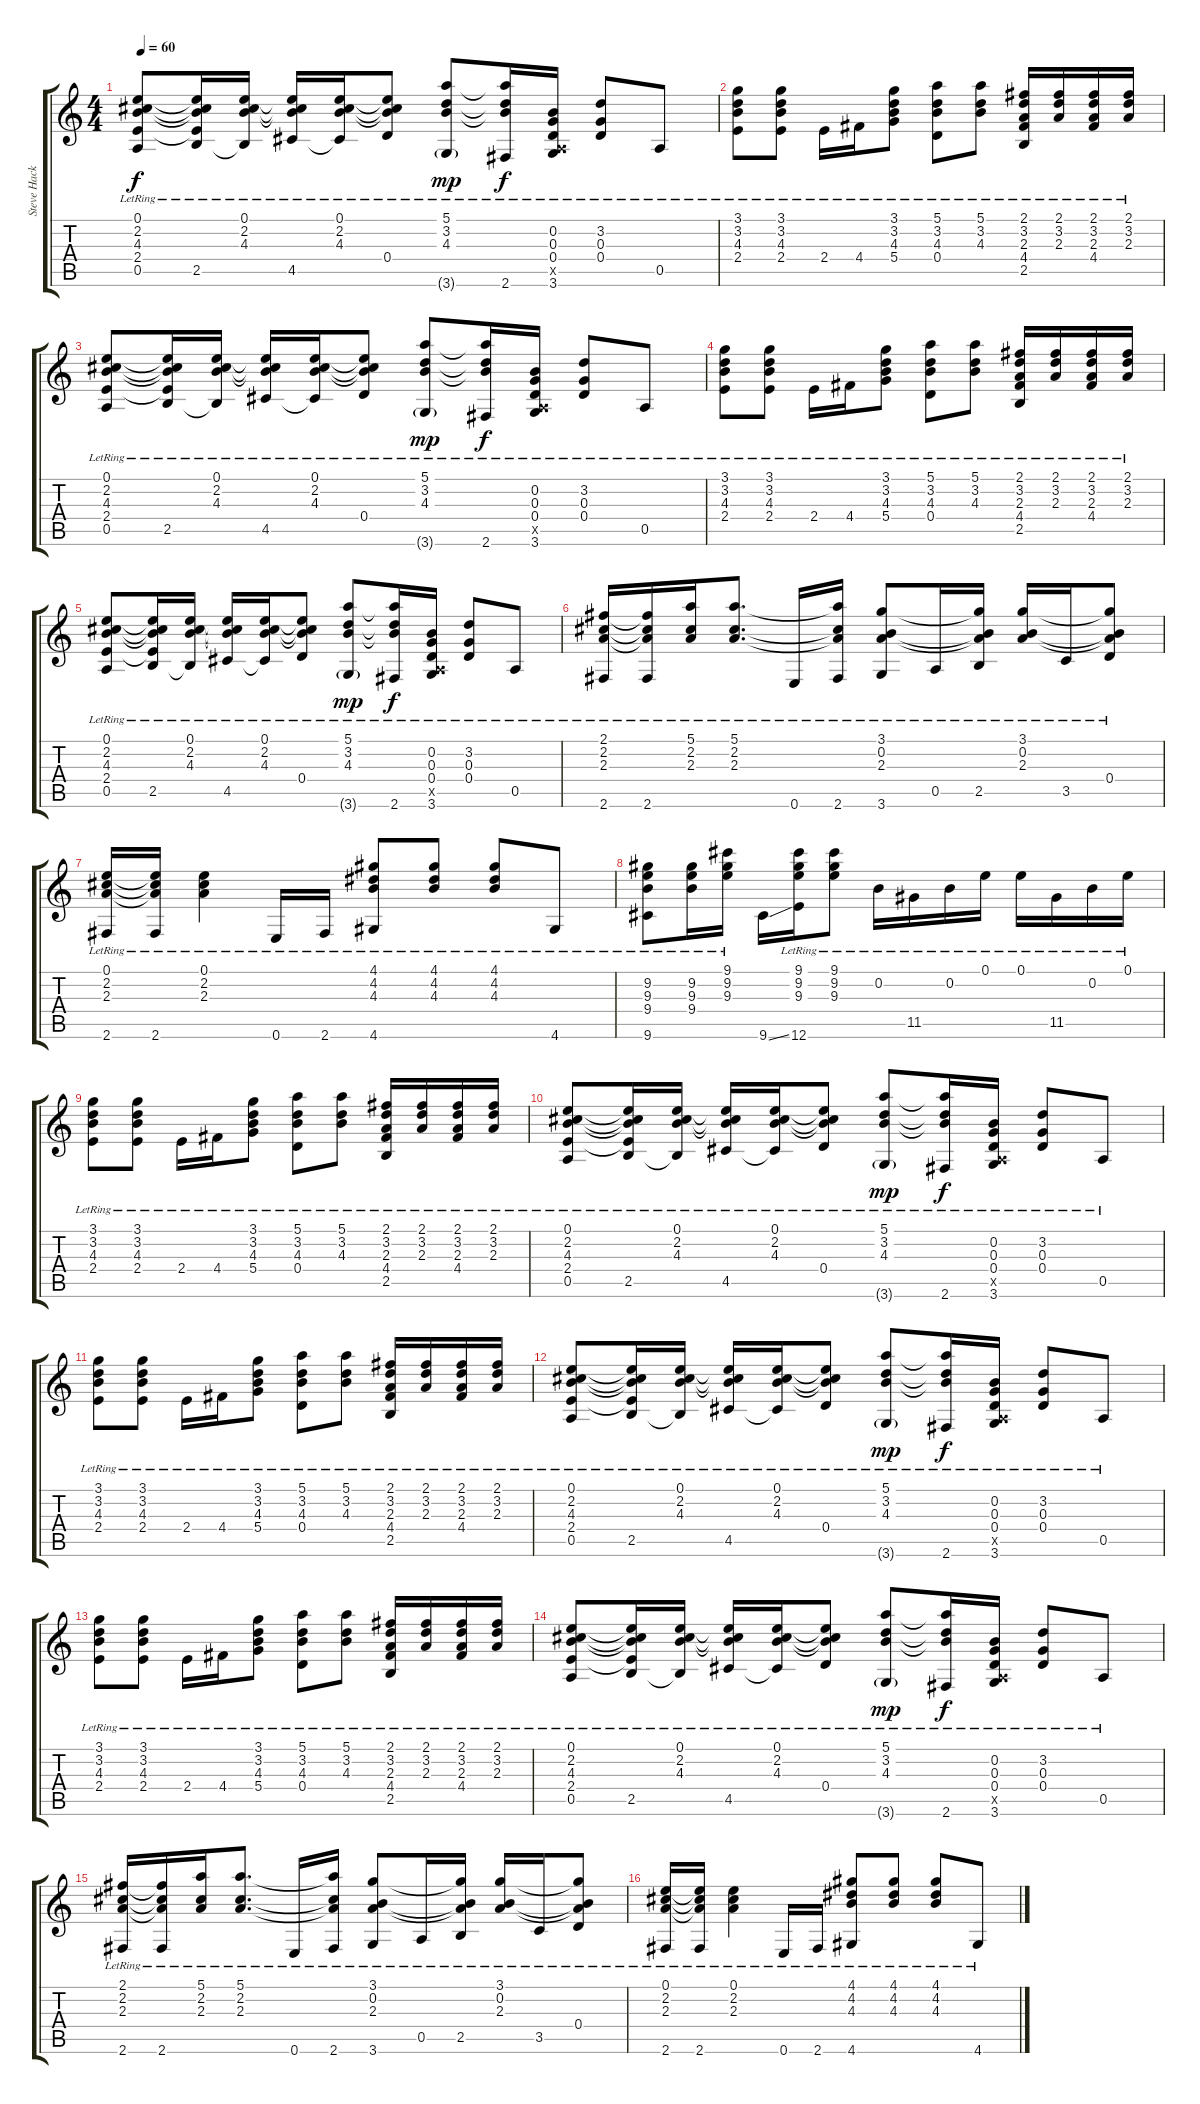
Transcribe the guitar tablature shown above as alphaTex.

\track ("Steve Hackett (electric guitar)" "Steve Hack") {instrument electricguitarjazz}
\staff {score tabs}
\tuning (E4 B3 G3 D3 A2 E2) {hide}
\ts (4 4)
\tempo 60
\clef g2
\ks c
(0.1{lr} 2.2{lr} 4.3{lr} 2.4{lr} 0.5{lr}).8{dy f} (0.1{t} 2.2{t} 4.3{t} 2.4{t} 2.5{lr}).16 (0.1{lr} 2.2{lr} 4.3{lr} 2.5{t}).16 (0.1{t} 2.2{t} 4.3{t} 4.5{lr}).16 (0.1{lr} 2.2{lr} 4.3{lr} 4.5{t}).16 (0.1{t} 2.2{t} 4.3{t} 0.4{lr}).8 (5.1{lr} 3.2{lr} 4.3{lr} 3.6{g lr}).8{dy mp} (5.1{t} 3.2{t} 4.3{t} 2.6{lr}).16{dy f} (0.2{lr} 0.3{lr} 0.4{lr} 0.5{x} 3.6{lr}).16 (3.2{lr} 0.3{lr} 0.4{lr}).8 0.5{lr}.8 |
(3.1{lr} 3.2{lr} 4.3{lr} 2.4{lr}).8 (3.1{lr} 3.2{lr} 4.3{lr} 2.4{lr}).8 2.4{lr}.16 4.4{lr}.16 (3.1{lr} 3.2{lr} 4.3{lr} 5.4{lr}).8 (5.1{lr} 3.2{lr} 4.3{lr} 0.4{lr}).8 (5.1{lr} 3.2{lr} 4.3{lr}).8 (2.1{lr} 3.2{lr} 2.3{lr} 4.4{lr} 2.5{lr}).16 (2.1{lr} 3.2{lr} 2.3{lr}).16 (2.1{lr} 3.2{lr} 2.3{lr} 4.4{lr}).16 (2.1{lr} 3.2{lr} 2.3{lr}).16 |
(0.1{lr} 2.2{lr} 4.3{lr} 2.4{lr} 0.5{lr}).8 (0.1{t} 2.2{t} 4.3{t} 2.4{t} 2.5{lr}).16 (0.1{lr} 2.2{lr} 4.3{lr} 2.5{t}).16 (0.1{t} 2.2{t} 4.3{t} 4.5{lr}).16 (0.1{lr} 2.2{lr} 4.3{lr} 4.5{t}).16 (0.1{t} 2.2{t} 4.3{t} 0.4{lr}).8 (5.1{lr} 3.2{lr} 4.3{lr} 3.6{g lr}).8{dy mp} (5.1{t} 3.2{t} 4.3{t} 2.6{lr}).16{dy f} (0.2{lr} 0.3{lr} 0.4{lr} 0.5{x} 3.6{lr}).16 (3.2{lr} 0.3{lr} 0.4{lr}).8 0.5{lr}.8 |
(3.1{lr} 3.2{lr} 4.3{lr} 2.4{lr}).8 (3.1{lr} 3.2{lr} 4.3{lr} 2.4{lr}).8 2.4{lr}.16 4.4{lr}.16 (3.1{lr} 3.2{lr} 4.3{lr} 5.4{lr}).8 (5.1{lr} 3.2{lr} 4.3{lr} 0.4{lr}).8 (5.1{lr} 3.2{lr} 4.3{lr}).8 (2.1{lr} 3.2{lr} 2.3{lr} 4.4{lr} 2.5{lr}).16 (2.1{lr} 3.2{lr} 2.3{lr}).16 (2.1{lr} 3.2{lr} 2.3{lr} 4.4{lr}).16 (2.1{lr} 3.2{lr} 2.3{lr}).16 |
(0.1{lr} 2.2{lr} 4.3{lr} 2.4{lr} 0.5{lr}).8 (0.1{t} 2.2{t} 4.3{t} 2.4{t} 2.5{lr}).16 (0.1{lr} 2.2{lr} 4.3{lr} 2.5{t}).16 (0.1{t} 2.2{t} 4.3{t} 4.5{lr}).16 (0.1{lr} 2.2{lr} 4.3{lr} 4.5{t}).16 (0.1{t} 2.2{t} 4.3{t} 0.4{lr}).8 (5.1{lr} 3.2{lr} 4.3{lr} 3.6{g lr}).8{dy mp} (5.1{t} 3.2{t} 4.3{t} 2.6{lr}).16{dy f} (0.2{lr} 0.3{lr} 0.4{lr} 0.5{x} 3.6{lr}).16 (3.2{lr} 0.3{lr} 0.4{lr}).8 0.5{lr}.8 |
(2.1{lr} 2.2{lr} 2.3{lr} 2.6{lr}).16 (2.1{t} 2.2{t} 2.3{t} 2.6{lr}).16 (5.1{lr} 2.2{lr} 2.3{lr}).16 (5.1{lr} 2.2{lr} 2.3{lr}).8{d} 0.6{lr}.16 (5.1{t} 2.2{t} 2.3{t} 2.6{lr}).16 (3.1{lr} 0.2{lr} 2.3{lr} 3.6{lr}).8 0.5{lr}.16 (3.1{t} 0.2{t} 2.3{t} 2.5{lr}).16 (3.1{lr} 0.2{lr} 2.3{lr}).16 3.5{lr}.16 (3.1{t} 0.2{t} 2.3{t} 0.4{lr}).8 |
(0.1{lr} 2.2{lr} 2.3{lr} 2.6{lr}).16 (0.1{t} 2.2{t} 2.3{t} 2.6{lr}).16 (0.1{lr} 2.2{lr} 2.3{lr}).4 0.6{lr}.16 2.6{lr}.16 (4.1{lr} 4.2{lr} 4.3{lr} 4.6{lr}).8 (4.1{lr} 4.2{lr} 4.3{lr}).8 (4.1{lr} 4.2{lr} 4.3{lr}).8 4.6{lr}.8 |
(9.2{lr} 9.3{lr} 9.4{lr} 9.6{lr}).8 (9.2{lr} 9.3{lr} 9.4{lr}).16 (9.1{lr} 9.2{lr} 9.3{lr}).16 9.6{ss}.16 (9.1{lr} 9.2{lr} 9.3{lr} 12.6{lr}).16 (9.1{lr} 9.2{lr} 9.3{lr}).8 0.2{lr}.16 11.5{lr}.16 0.2{lr}.16 0.1{lr}.16 0.1{lr}.16 11.5{lr}.16 0.2{lr}.16 0.1{lr}.16 |
(3.1{lr} 3.2{lr} 4.3{lr} 2.4{lr}).8 (3.1{lr} 3.2{lr} 4.3{lr} 2.4{lr}).8 2.4{lr}.16 4.4{lr}.16 (3.1{lr} 3.2{lr} 4.3{lr} 5.4{lr}).8 (5.1{lr} 3.2{lr} 4.3{lr} 0.4{lr}).8 (5.1{lr} 3.2{lr} 4.3{lr}).8 (2.1{lr} 3.2{lr} 2.3{lr} 4.4{lr} 2.5{lr}).16 (2.1{lr} 3.2{lr} 2.3{lr}).16 (2.1{lr} 3.2{lr} 2.3{lr} 4.4{lr}).16 (2.1{lr} 3.2{lr} 2.3{lr}).16 |
(0.1{lr} 2.2{lr} 4.3{lr} 2.4{lr} 0.5{lr}).8 (0.1{t} 2.2{t} 4.3{t} 2.4{t} 2.5{lr}).16 (0.1{lr} 2.2{lr} 4.3{lr} 2.5{t}).16 (0.1{t} 2.2{t} 4.3{t} 4.5{lr}).16 (0.1{lr} 2.2{lr} 4.3{lr} 4.5{t}).16 (0.1{t} 2.2{t} 4.3{t} 0.4{lr}).8 (5.1{lr} 3.2{lr} 4.3{lr} 3.6{g lr}).8{dy mp} (5.1{t} 3.2{t} 4.3{t} 2.6{lr}).16{dy f} (0.2{lr} 0.3{lr} 0.4{lr} 0.5{x} 3.6{lr}).16 (3.2{lr} 0.3{lr} 0.4{lr}).8 0.5{lr}.8 |
(3.1{lr} 3.2{lr} 4.3{lr} 2.4{lr}).8 (3.1{lr} 3.2{lr} 4.3{lr} 2.4{lr}).8 2.4{lr}.16 4.4{lr}.16 (3.1{lr} 3.2{lr} 4.3{lr} 5.4{lr}).8 (5.1{lr} 3.2{lr} 4.3{lr} 0.4{lr}).8 (5.1{lr} 3.2{lr} 4.3{lr}).8 (2.1{lr} 3.2{lr} 2.3{lr} 4.4{lr} 2.5{lr}).16 (2.1{lr} 3.2{lr} 2.3{lr}).16 (2.1{lr} 3.2{lr} 2.3{lr} 4.4{lr}).16 (2.1{lr} 3.2{lr} 2.3{lr}).16 |
(0.1{lr} 2.2{lr} 4.3{lr} 2.4{lr} 0.5{lr}).8 (0.1{t} 2.2{t} 4.3{t} 2.4{t} 2.5{lr}).16 (0.1{lr} 2.2{lr} 4.3{lr} 2.5{t}).16 (0.1{t} 2.2{t} 4.3{t} 4.5{lr}).16 (0.1{lr} 2.2{lr} 4.3{lr} 4.5{t}).16 (0.1{t} 2.2{t} 4.3{t} 0.4{lr}).8 (5.1{lr} 3.2{lr} 4.3{lr} 3.6{g lr}).8{dy mp} (5.1{t} 3.2{t} 4.3{t} 2.6{lr}).16{dy f} (0.2{lr} 0.3{lr} 0.4{lr} 0.5{x} 3.6{lr}).16 (3.2{lr} 0.3{lr} 0.4{lr}).8 0.5{lr}.8 |
(3.1{lr} 3.2{lr} 4.3{lr} 2.4{lr}).8 (3.1{lr} 3.2{lr} 4.3{lr} 2.4{lr}).8 2.4{lr}.16 4.4{lr}.16 (3.1{lr} 3.2{lr} 4.3{lr} 5.4{lr}).8 (5.1{lr} 3.2{lr} 4.3{lr} 0.4{lr}).8 (5.1{lr} 3.2{lr} 4.3{lr}).8 (2.1{lr} 3.2{lr} 2.3{lr} 4.4{lr} 2.5{lr}).16 (2.1{lr} 3.2{lr} 2.3{lr}).16 (2.1{lr} 3.2{lr} 2.3{lr} 4.4{lr}).16 (2.1{lr} 3.2{lr} 2.3{lr}).16 |
(0.1{lr} 2.2{lr} 4.3{lr} 2.4{lr} 0.5{lr}).8 (0.1{t} 2.2{t} 4.3{t} 2.4{t} 2.5{lr}).16 (0.1{lr} 2.2{lr} 4.3{lr} 2.5{t}).16 (0.1{t} 2.2{t} 4.3{t} 4.5{lr}).16 (0.1{lr} 2.2{lr} 4.3{lr} 4.5{t}).16 (0.1{t} 2.2{t} 4.3{t} 0.4{lr}).8 (5.1{lr} 3.2{lr} 4.3{lr} 3.6{g lr}).8{dy mp} (5.1{t} 3.2{t} 4.3{t} 2.6{lr}).16{dy f} (0.2{lr} 0.3{lr} 0.4{lr} 0.5{x} 3.6{lr}).16 (3.2{lr} 0.3{lr} 0.4{lr}).8 0.5{lr}.8 |
(2.1{lr} 2.2{lr} 2.3{lr} 2.6{lr}).16 (2.1{t} 2.2{t} 2.3{t} 2.6{lr}).16 (5.1{lr} 2.2{lr} 2.3{lr}).16 (5.1{lr} 2.2{lr} 2.3{lr}).8{d} 0.6{lr}.16 (5.1{t} 2.2{t} 2.3{t} 2.6{lr}).16 (3.1{lr} 0.2{lr} 2.3{lr} 3.6{lr}).8 0.5{lr}.16 (3.1{t} 0.2{t} 2.3{t} 2.5{lr}).16 (3.1{lr} 0.2{lr} 2.3{lr}).16 3.5{lr}.16 (3.1{t} 0.2{t} 2.3{t} 0.4{lr}).8 |
(0.1{lr} 2.2{lr} 2.3{lr} 2.6{lr}).16 (0.1{t} 2.2{t} 2.3{t} 2.6{lr}).16 (0.1{lr} 2.2{lr} 2.3{lr}).4 0.6{lr}.16 2.6{lr}.16 (4.1{lr} 4.2{lr} 4.3{lr} 4.6{lr}).8 (4.1{lr} 4.2{lr} 4.3{lr}).8 (4.1{lr} 4.2{lr} 4.3{lr}).8 4.6{lr}.8
